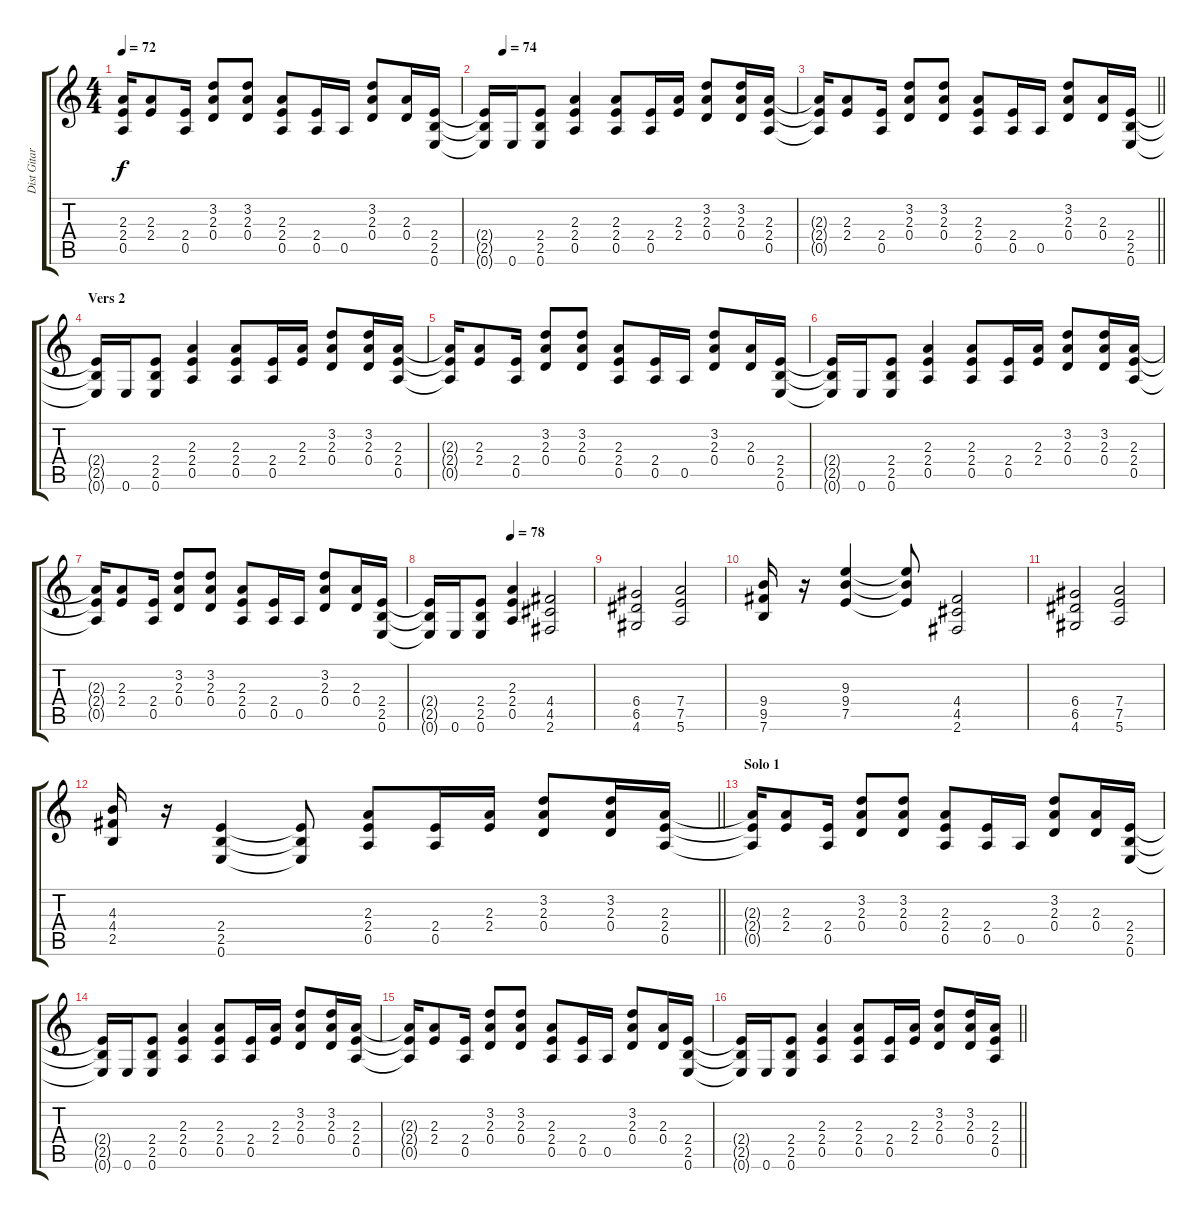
\track ("Dist Gitar 2" "Dist Gitar") {instrument overdrivenguitar}
\staff {score tabs}
\tuning (E4 B3 G3 D3 A2 E2) {hide}
\ts (4 4)
\tempo 72
\clef g2
\ks c
(2.3{t} 2.4{t} 0.5{t}).16{dy f} (2.3 2.4).8 (2.4 0.5).16 (3.2 2.3 0.4).8 (3.2 2.3 0.4).8 (2.3 2.4 0.5).8 (2.4 0.5).16 0.5.16 (3.2 2.3 0.4).8 (2.3 0.4).16 (2.4 2.5 0.6).16 |
\tempo (74 0.0625)
(2.4{t} 2.5{t} 0.6{t}).16 0.6.16 (2.4 2.5 0.6).8 (2.3 2.4 0.5).4 (2.3 2.4 0.5).8 (2.4 0.5).16 (2.3 2.4).16 (3.2 2.3 0.4).8 (3.2 2.3 0.4).16 (2.3 2.4 0.5).16 |
\barLineRight lightlight
(2.3{t} 2.4{t} 0.5{t}).16 (2.3 2.4).8 (2.4 0.5).16 (3.2 2.3 0.4).8 (3.2 2.3 0.4).8 (2.3 2.4 0.5).8 (2.4 0.5).16 0.5.16 (3.2 2.3 0.4).8 (2.3 0.4).16 (2.4 2.5 0.6).16 |
\section ("" "Vers 2")
(2.4{t} 2.5{t} 0.6{t}).16 0.6.16 (2.4 2.5 0.6).8 (2.3 2.4 0.5).4 (2.3 2.4 0.5).8 (2.4 0.5).16 (2.3 2.4).16 (3.2 2.3 0.4).8 (3.2 2.3 0.4).16 (2.3 2.4 0.5).16 |
(2.3{t} 2.4{t} 0.5{t}).16 (2.3 2.4).8 (2.4 0.5).16 (3.2 2.3 0.4).8 (3.2 2.3 0.4).8 (2.3 2.4 0.5).8 (2.4 0.5).16 0.5.16 (3.2 2.3 0.4).8 (2.3 0.4).16 (2.4 2.5 0.6).16 |
(2.4{t} 2.5{t} 0.6{t}).16 0.6.16 (2.4 2.5 0.6).8 (2.3 2.4 0.5).4 (2.3 2.4 0.5).8 (2.4 0.5).16 (2.3 2.4).16 (3.2 2.3 0.4).8 (3.2 2.3 0.4).16 (2.3 2.4 0.5).16 |
(2.3{t} 2.4{t} 0.5{t}).16 (2.3 2.4).8 (2.4 0.5).16 (3.2 2.3 0.4).8 (3.2 2.3 0.4).8 (2.3 2.4 0.5).8 (2.4 0.5).16 0.5.16 (3.2 2.3 0.4).8 (2.3 0.4).16 (2.4 2.5 0.6).16 |
\tempo (78 0.5)
(2.4{t} 2.5{t} 0.6{t}).16 0.6.16 (2.4 2.5 0.6).8 (2.3 2.4 0.5).4 (4.4 4.5 2.6).2 |
(6.4 6.5 4.6).2 (7.4 7.5 5.6).2 |
(9.4 9.5 7.6).16 r.16 (9.3 9.4 7.5).4 (9.3{t} 9.4{t} 7.5{t}).8 (4.4 4.5 2.6).2 |
(6.4 6.5 4.6).2 (7.4 7.5 5.6).2 |
\barLineRight lightlight
(4.3 4.4 2.5).16 r.16 (2.4 2.5 0.6).4 (2.4{t} 2.5{t} 0.6{t}).8 (2.3 2.4 0.5).8 (2.4 0.5).16 (2.3 2.4).16 (3.2 2.3 0.4).8 (3.2 2.3 0.4).16 (2.3 2.4 0.5).16 |
\section ("" "Solo 1")
(2.3{t} 2.4{t} 0.5{t}).16 (2.3 2.4).8 (2.4 0.5).16 (3.2 2.3 0.4).8 (3.2 2.3 0.4).8 (2.3 2.4 0.5).8 (2.4 0.5).16 0.5.16 (3.2 2.3 0.4).8 (2.3 0.4).16 (2.4 2.5 0.6).16 |
(2.4{t} 2.5{t} 0.6{t}).16 0.6.16 (2.4 2.5 0.6).8 (2.3 2.4 0.5).4 (2.3 2.4 0.5).8 (2.4 0.5).16 (2.3 2.4).16 (3.2 2.3 0.4).8 (3.2 2.3 0.4).16 (2.3 2.4 0.5).16 |
(2.3{t} 2.4{t} 0.5{t}).16 (2.3 2.4).8 (2.4 0.5).16 (3.2 2.3 0.4).8 (3.2 2.3 0.4).8 (2.3 2.4 0.5).8 (2.4 0.5).16 0.5.16 (3.2 2.3 0.4).8 (2.3 0.4).16 (2.4 2.5 0.6).16 |
\barLineRight lightlight
(2.4{t} 2.5{t} 0.6{t}).16 0.6.16 (2.4 2.5 0.6).8 (2.3 2.4 0.5).4 (2.3 2.4 0.5).8 (2.4 0.5).16 (2.3 2.4).16 (3.2 2.3 0.4).8 (3.2 2.3 0.4).16 (2.3 2.4 0.5).16
